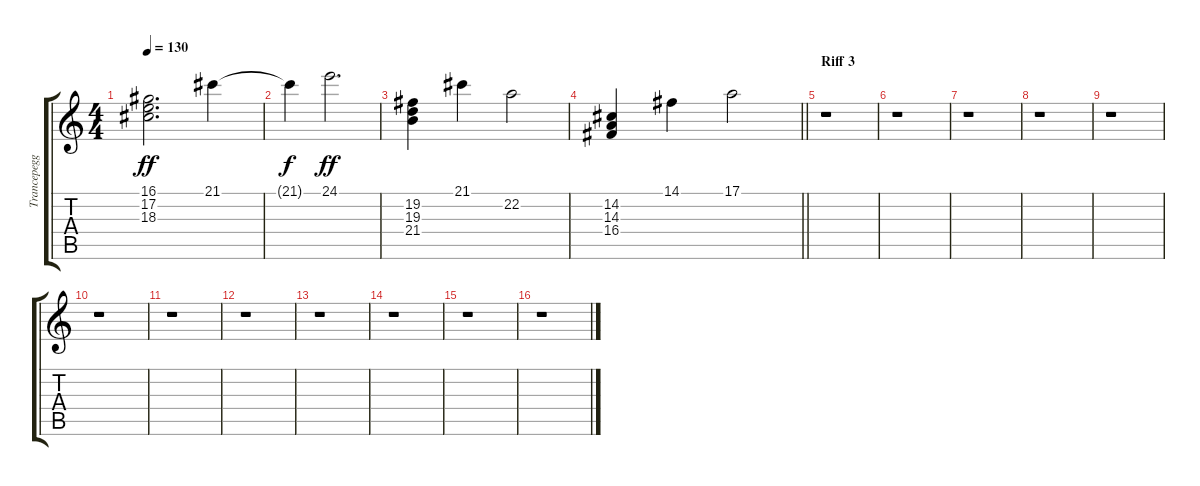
\track ("Trancepeggio" "Trancepegg") {instrument pad6metallic}
\staff {score tabs}
\tuning (E4 B3 G3 D3 A2 E2) {hide}
\ts (4 4)
\tempo 130
\clef g2
\ks c
(16.1 17.2 18.3).2{d dy ff} 21.1.4 |
21.1{t}.4{dy f} 24.1.2{d dy ff} |
(19.2 19.3 21.4).4 21.1.4 22.2.2 |
\barLineRight lightlight
(14.2 14.3 16.4).4 14.1.4 17.1.2 |
\section ("" "Riff 3")
r.1 |
r.1 |
r.1 |
r.1 |
r.1 |
r.1 |
r.1 |
r.1 |
r.1 |
r.1 |
r.1 |
r.1
